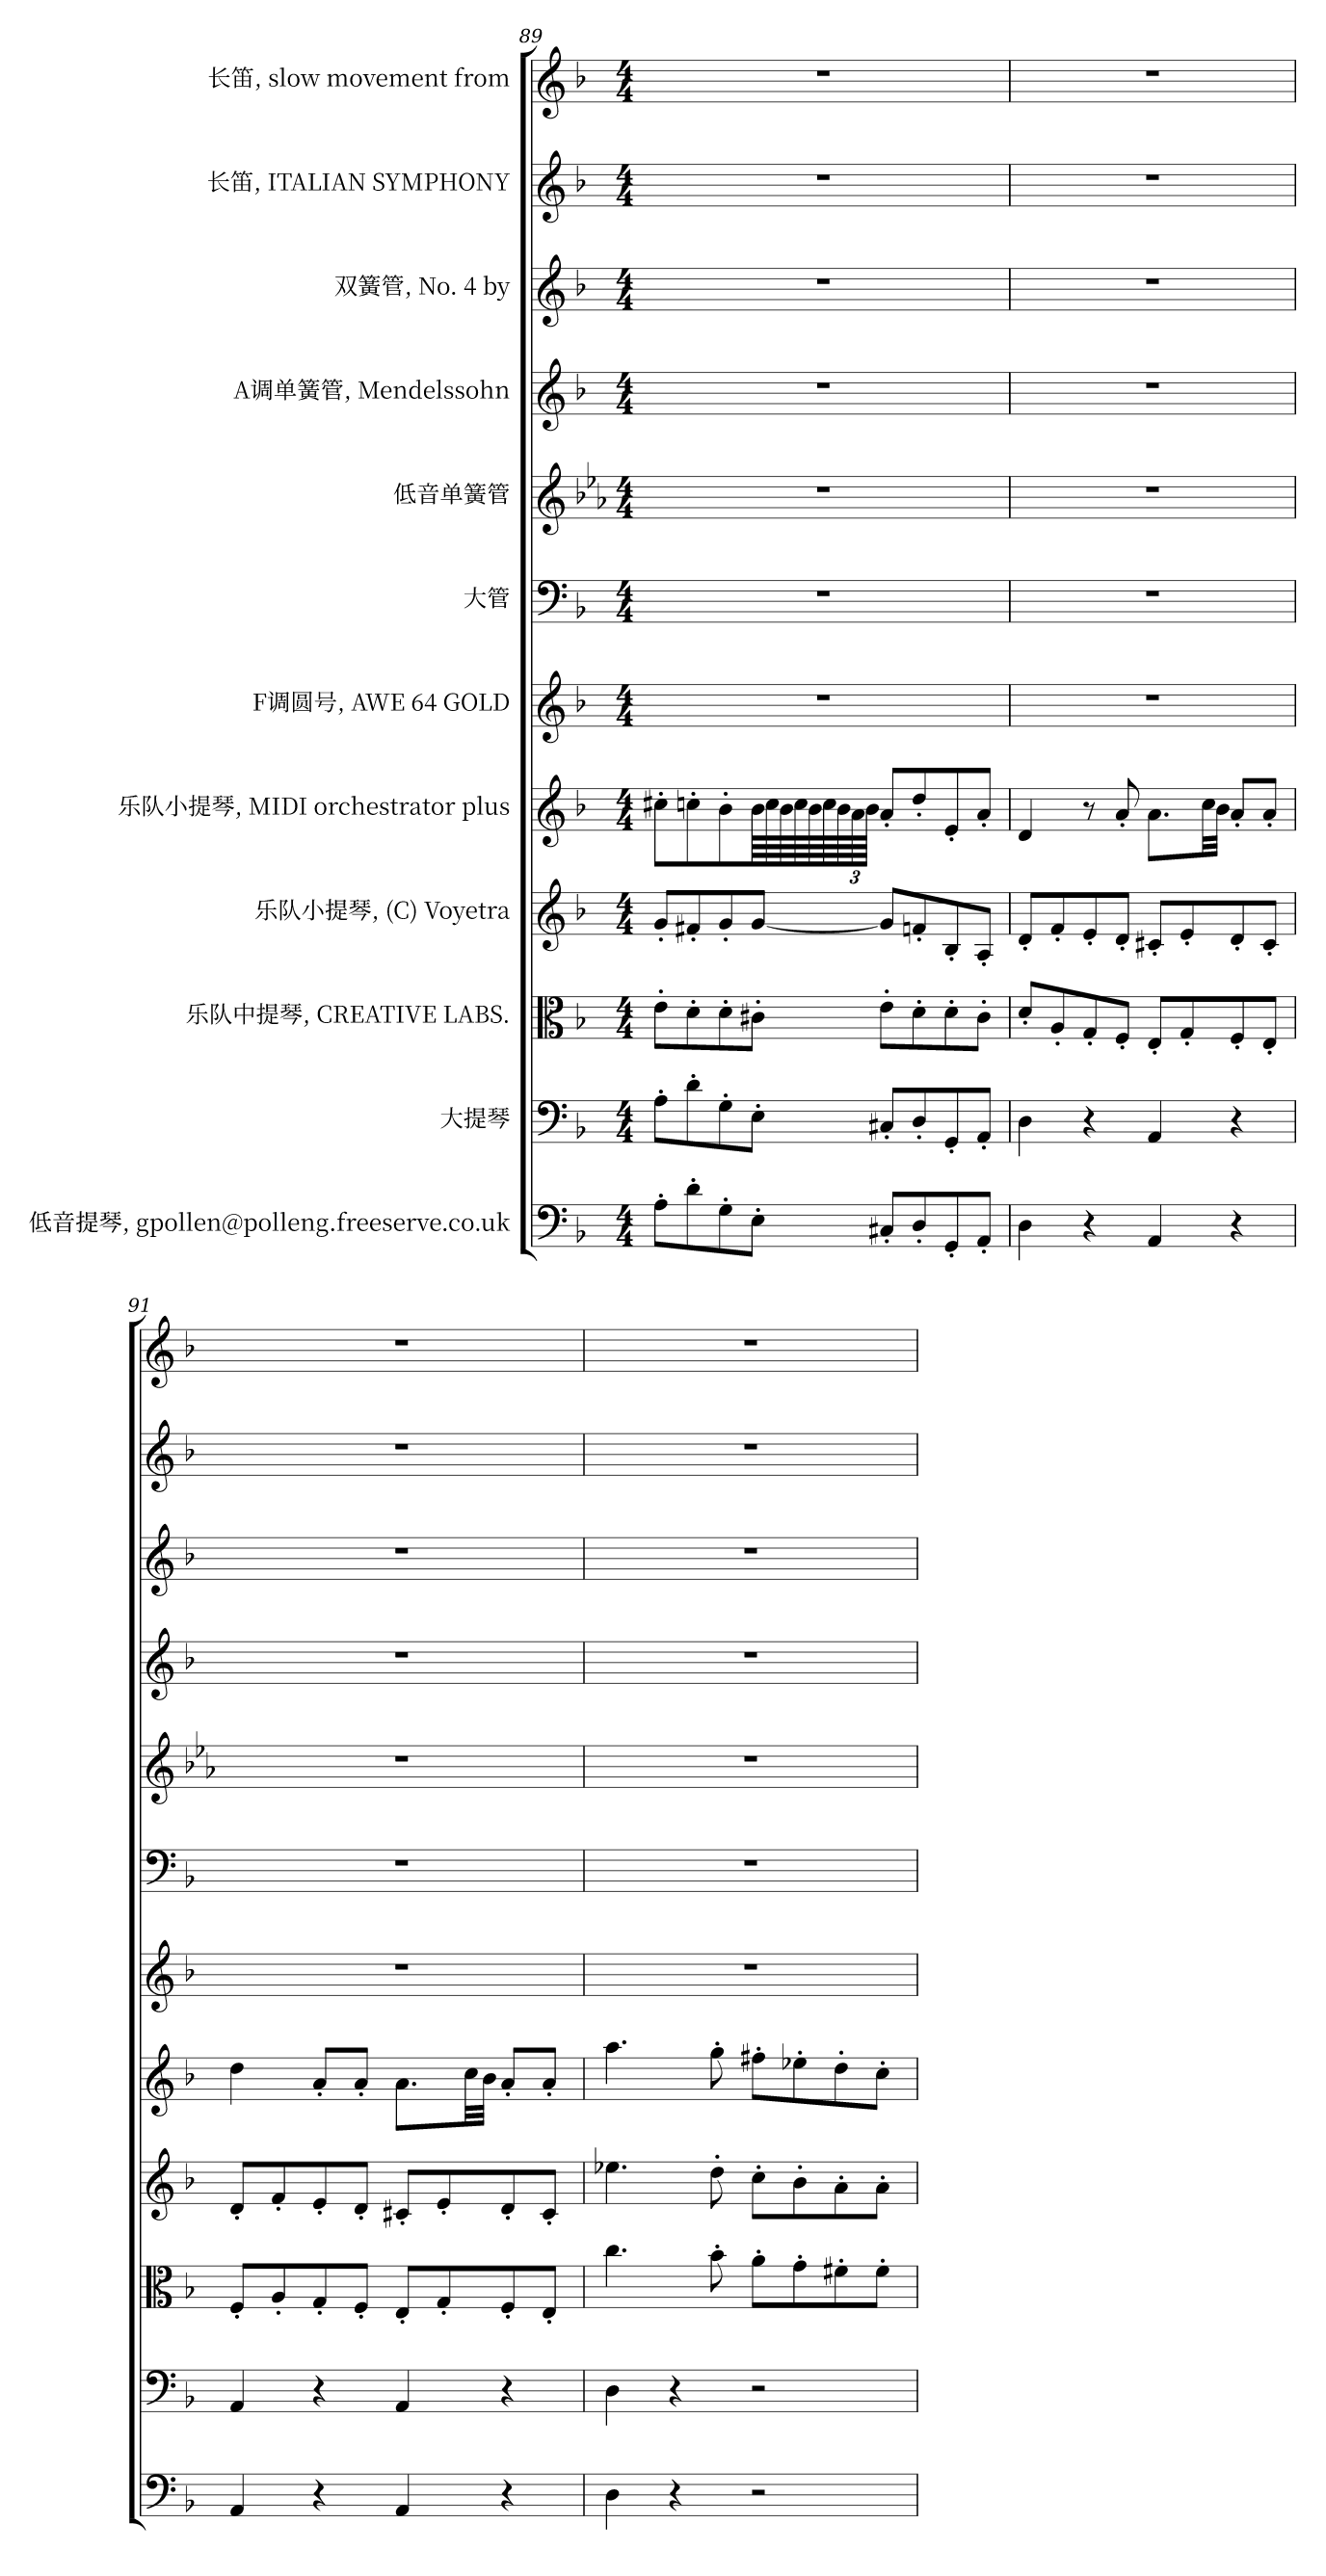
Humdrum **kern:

**kern	**kern	**kern	**kern	**kern	**kern	**kern	**kern	**kern	**kern	**kern	**kern
*part12	*part11	*part10	*part9	*part8	*part7	*part6	*part5	*part4	*part3	*part2	*part1
*staff12	*staff11	*staff10	*staff9	*staff8	*staff7	*staff6	*staff5	*staff4	*staff3	*staff2	*staff1
*I"低音提琴, gpollen@polleng.freeserve.co.uk	*I"大提琴	*I"乐队中提琴, CREATIVE LABS.	*I"乐队小提琴, (C) Voyetra	*I"乐队小提琴, MIDI orchestrator plus	*I"F调圆号, AWE 64 GOLD	*I"大管	*I"低音单簧管	*I"A调单簧管, Mendelssohn	*I"双簧管, No. 4 by	*I"长笛, ITALIAN SYMPHONY	*I"长笛, slow movement from
!!LO:PB:g=z
*clefF4	*clefF4	*clefC3	*clefG2	*clefG2	*clefG2	*clefF4	*clefG2	*clefG2	*clefG2	*clefG2	*clefG2
*ITrd7c12	*	*	*	*	*ITrd4c7	*	*ITrd8c14	*ITrd2c3	*	*	*
*k[b-]	*k[b-]	*k[b-]	*k[b-]	*k[b-]	*k[b-e-]	*k[b-]	*k[b-e-a-]	*k[f#c#]	*k[b-]	*k[b-]	*k[b-]
*M4/4	*M4/4	*M4/4	*M4/4	*M4/4	*M4/4	*M4/4	*M4/4	*M4/4	*M4/4	*M4/4	*M4/4
=89	=89	=89	=89	=89	=89	=89	=89	=89	=89	=89	=89
8AA'\L	8A'\L	8e'\L	8g'/L	8cc#X'\L	1r	1r	1r	1r	1r	1r	1r
8D'\	8d'\	8d'\	8f#X'/	8ccn'\	.	.	.	.	.	.	.
8GG'\	8G'\	8d'\	8g'/	8b-'\	.	.	.	.	.	.	.
8EE'\J	8E'\J	8c#X'\J	[8g/J	64b-\LLL	.	.	.	.	.	.	.
.	.	.	.	64cc\	.	.	.	.	.	.	.
.	.	.	.	64b-\	.	.	.	.	.	.	.
.	.	.	.	64cc\	.	.	.	.	.	.	.
.	.	.	.	64b-\	.	.	.	.	.	.	.
.	.	.	.	64cc\	.	.	.	.	.	.	.
*	*	*	*	*Xbrackettup	*	*	*	*	*	*	*
.	.	.	.	96b-\	.	.	.	.	.	.	.
.	.	.	.	96a\	.	.	.	.	.	.	.
.	.	.	.	96b-\JJJJ	.	.	.	.	.	.	.
8CC#X'/L	8C#X'/L	8e'\L	8g/L]	8a'/L	.	.	.	.	.	.	.
8DD'/	8D'/	8d'\	8fn'/	8dd'/	.	.	.	.	.	.	.
8GGG'/	8GG'/	8d'\	8B-'/	8e'/	.	.	.	.	.	.	.
8AAA'/J	8AA'/J	8c#'\J	8A'/J	8a'/J	.	.	.	.	.	.	.
=90	=90	=90	=90	=90	=90	=90	=90	=90	=90	=90	=90
4DD\	4D\	8d'/L	8d'/L	4d/	1r	1r	1r	1r	1r	1r	1r
.	.	8A'/	8f'/	.	.	.	.	.	.	.	.
4r	4r	8G'/	8e'/	8r	.	.	.	.	.	.	.
.	.	8F'/J	8d'/J	8a'/	.	.	.	.	.	.	.
4AAA/	4AA/	8E'/L	8c#X'/L	8.a\L	.	.	.	.	.	.	.
.	.	8G'/	8e'/	.	.	.	.	.	.	.	.
.	.	.	.	32cc\LL	.	.	.	.	.	.	.
.	.	.	.	32b-\JJJ	.	.	.	.	.	.	.
4r	4r	8F'/	8d'/	8a'/L	.	.	.	.	.	.	.
.	.	8E'/J	8c#'/J	8a'/J	.	.	.	.	.	.	.
=91	=91	=91	=91	=91	=91	=91	=91	=91	=91	=91	=91
4AAA/	4AA/	8F'/L	8d'/L	4dd\	1r	1r	1r	1r	1r	1r	1r
.	.	8A'/	8f'/	.	.	.	.	.	.	.	.
4r	4r	8G'/	8e'/	8a'/L	.	.	.	.	.	.	.
.	.	8F'/J	8d'/J	8a'/J	.	.	.	.	.	.	.
4AAA/	4AA/	8E'/L	8c#X'/L	8.a\L	.	.	.	.	.	.	.
.	.	8G'/	8e'/	.	.	.	.	.	.	.	.
.	.	.	.	32cc\LL	.	.	.	.	.	.	.
.	.	.	.	32b-\JJJ	.	.	.	.	.	.	.
4r	4r	8F'/	8d'/	8a'/L	.	.	.	.	.	.	.
.	.	8E'/J	8c#'/J	8a'/J	.	.	.	.	.	.	.
!!LO:PB:g=z
=92	=92	=92	=92	=92	=92	=92	=92	=92	=92	=92	=92
4DD\	4D\	4.cc\	4.ee-X\	4.aa\	1r	1r	1r	1r	1r	1r	1r
4r	4r	.	.	.	.	.	.	.	.	.	.
.	.	8b-'\	8dd'\	8gg'\	.	.	.	.	.	.	.
2r	2r	8a'\L	8cc'\L	8ff#X'\L	.	.	.	.	.	.	.
.	.	8g'\	8b-'\	8ee-X'\	.	.	.	.	.	.	.
.	.	8f#X'\	8a'\	8dd'\	.	.	.	.	.	.	.
.	.	8f#'\J	8a'\J	8cc'\J	.	.	.	.	.	.	.
=	=	=	=	=	=	=	=	=	=	=	=
*-	*-	*-	*-	*-	*-	*-	*-	*-	*-	*-	*-
